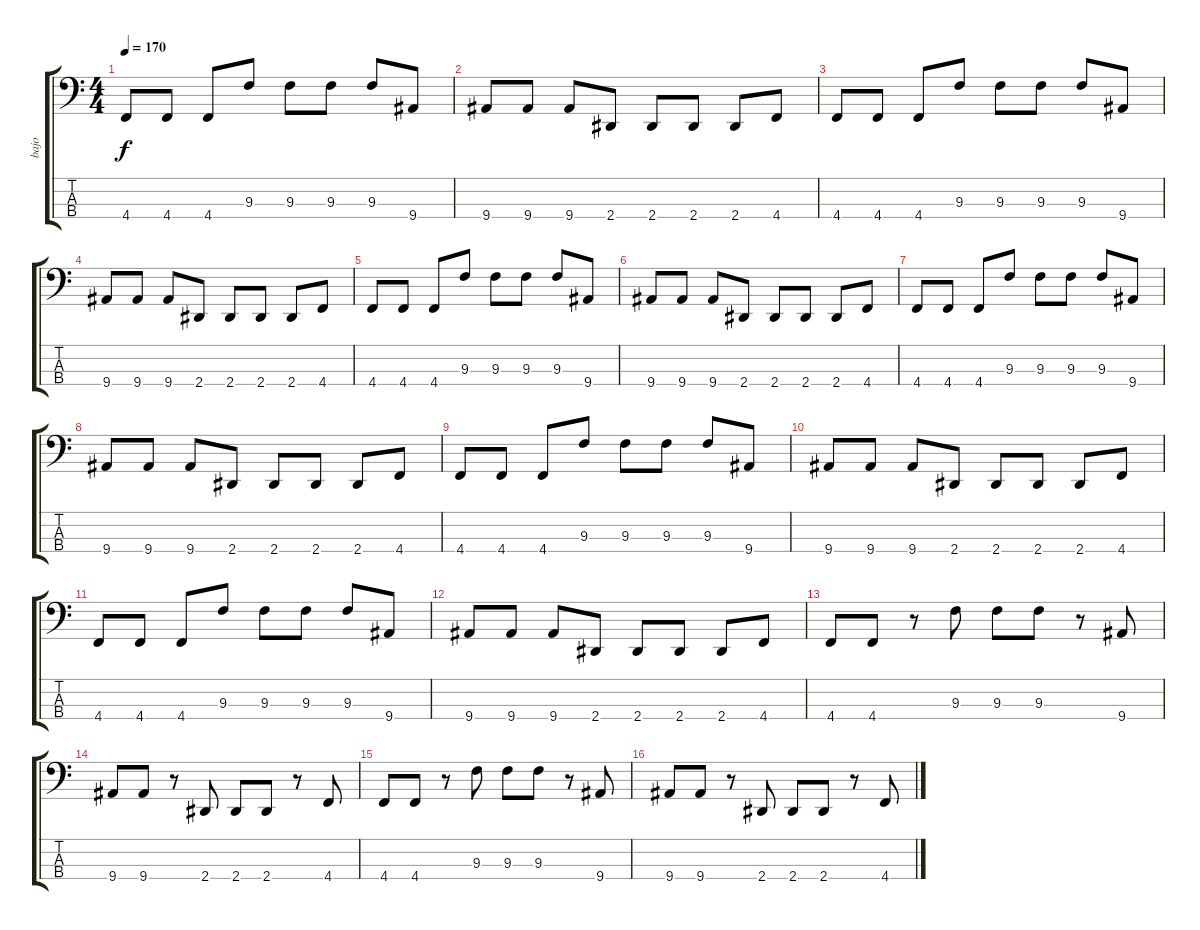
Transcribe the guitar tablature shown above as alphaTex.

\track ("bajo" "bajo") {instrument electricbassfinger}
\staff {score tabs}
\tuning (Gb2 Db2 Ab1 Db1) {hide}
\ts (4 4)
\tempo 170
\clef f4
\ks c
4.4.8{dy f} 4.4.8 4.4.8 9.3.8 9.3.8 9.3.8 9.3.8 9.4.8 |
9.4.8 9.4.8 9.4.8 2.4.8 2.4.8 2.4.8 2.4.8 4.4.8 |
4.4.8 4.4.8 4.4.8 9.3.8 9.3.8 9.3.8 9.3.8 9.4.8 |
9.4.8 9.4.8 9.4.8 2.4.8 2.4.8 2.4.8 2.4.8 4.4.8 |
4.4.8 4.4.8 4.4.8 9.3.8 9.3.8 9.3.8 9.3.8 9.4.8 |
9.4.8 9.4.8 9.4.8 2.4.8 2.4.8 2.4.8 2.4.8 4.4.8 |
4.4.8 4.4.8 4.4.8 9.3.8 9.3.8 9.3.8 9.3.8 9.4.8 |
9.4.8 9.4.8 9.4.8 2.4.8 2.4.8 2.4.8 2.4.8 4.4.8 |
4.4.8 4.4.8 4.4.8 9.3.8 9.3.8 9.3.8 9.3.8 9.4.8 |
9.4.8 9.4.8 9.4.8 2.4.8 2.4.8 2.4.8 2.4.8 4.4.8 |
4.4.8 4.4.8 4.4.8 9.3.8 9.3.8 9.3.8 9.3.8 9.4.8 |
9.4.8 9.4.8 9.4.8 2.4.8 2.4.8 2.4.8 2.4.8 4.4.8 |
4.4.8 4.4.8 r.8 9.3.8 9.3.8 9.3.8 r.8 9.4.8 |
9.4.8 9.4.8 r.8 2.4.8 2.4.8 2.4.8 r.8 4.4.8 |
4.4.8 4.4.8 r.8 9.3.8 9.3.8 9.3.8 r.8 9.4.8 |
9.4.8 9.4.8 r.8 2.4.8 2.4.8 2.4.8 r.8 4.4.8
